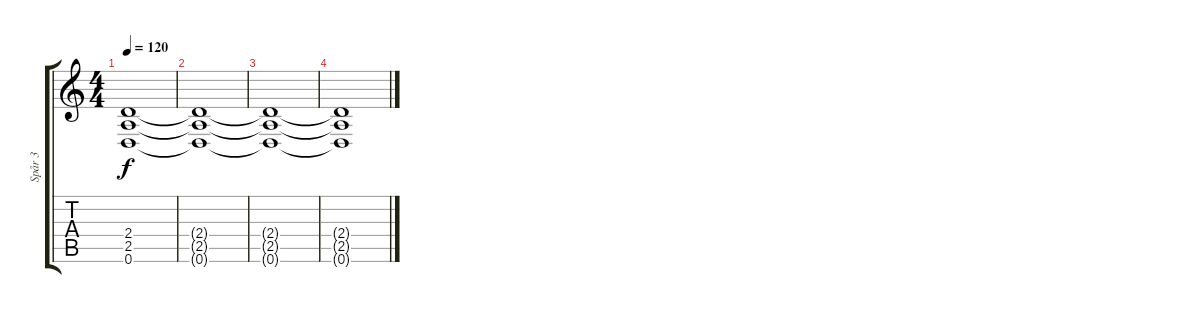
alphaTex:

\track ("Spår 3" "Spår 3") {instrument distortionguitar}
\staff {score tabs}
\tuning (D4 A3 F3 C3 G2 D2) {hide}
\ts (4 4)
\tempo 120
\clef g2
\ks c
(2.4{t} 2.5{t} 0.6{t}).1{dy f} |
(2.4{t} 2.5{t} 0.6{t}).1{volume 11} |
(2.4{t} 2.5{t} 0.6{t}).1{volume 10} |
(2.4{t} 2.5{t} 0.6{t}).1{volume 8}
